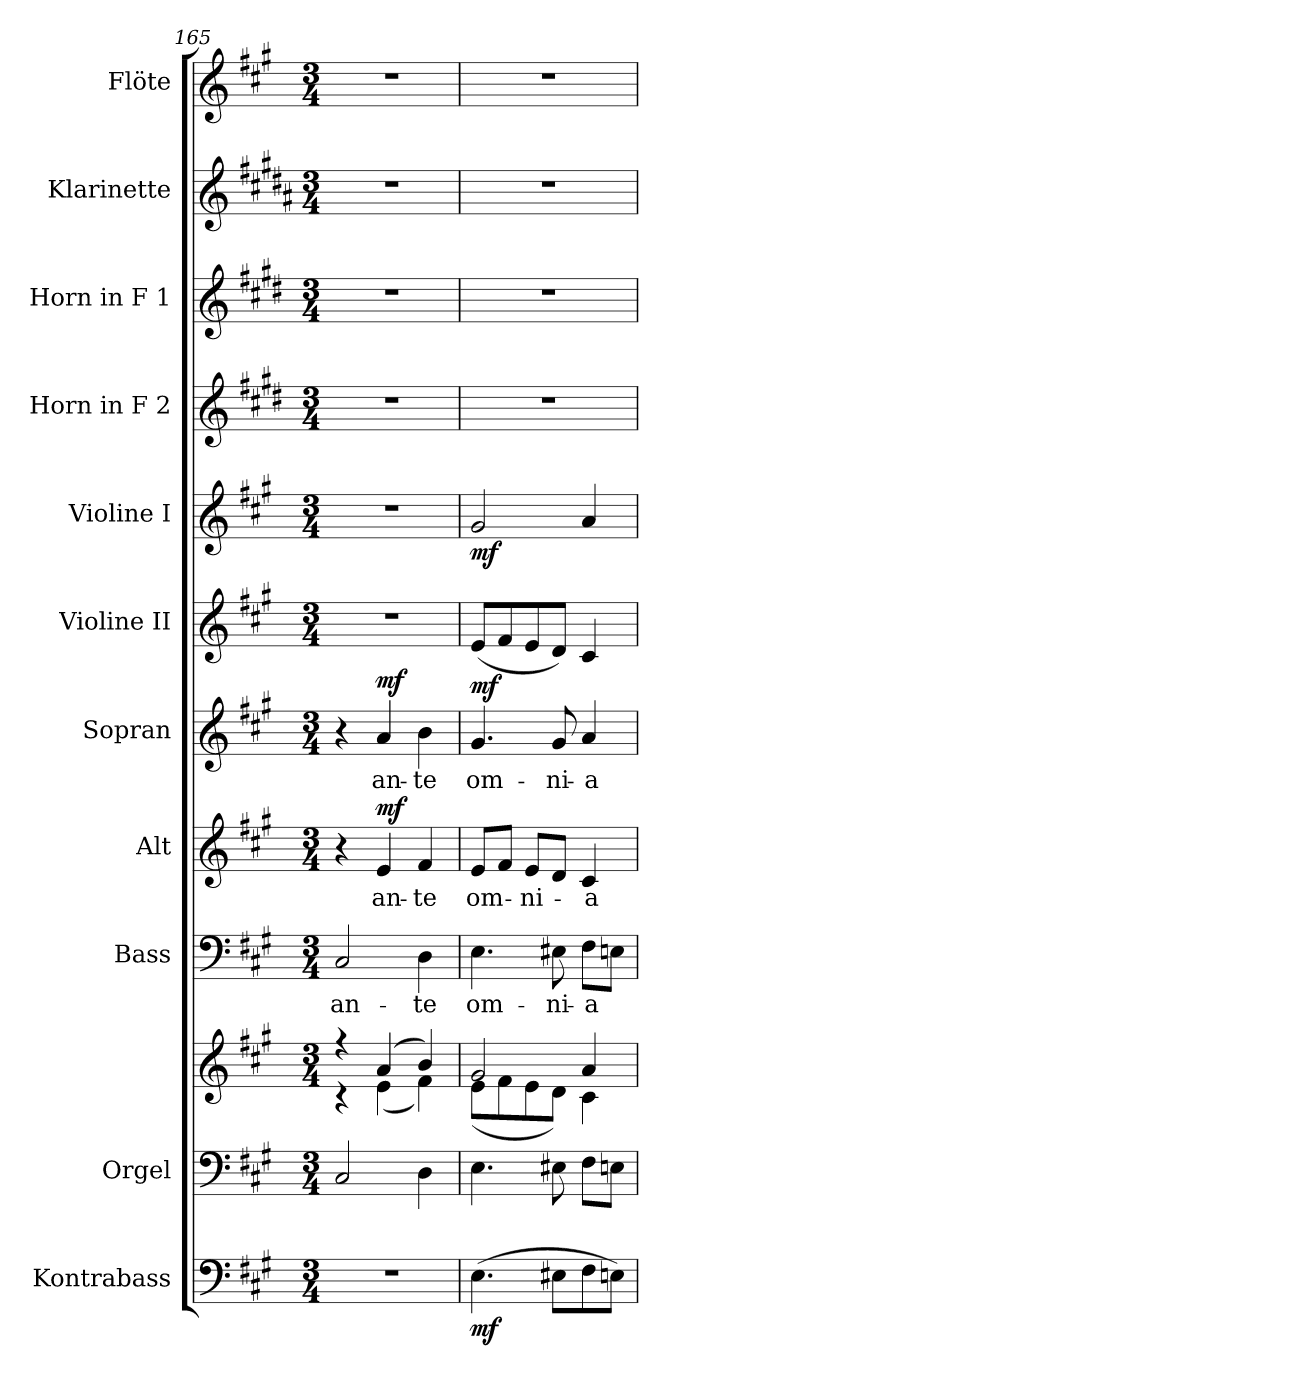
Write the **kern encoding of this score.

**kern	**dynam	**kern	**kern	**kern	**text	**kern	**text	**dynam	**kern	**text	**dynam	**kern	**dynam	**kern	**dynam	**kern	**kern	**kern	**kern
*part11	*part11	*part10	*part10	*part9	*part9	*part8	*part8	*part8	*part7	*part7	*part7	*part6	*part6	*part5	*part5	*part4	*part3	*part2	*part1
*staff12	*staff12	*staff11	*staff10	*staff9	*staff9	*staff8	*staff8	*staff8	*staff7	*staff7	*staff7	*staff6	*staff6	*staff5	*staff5	*staff4	*staff3	*staff2	*staff1
*I"Kontrabass	*	*I"Orgel	*	*I"Bass	*	*I"Alt	*	*	*I"Sopran	*	*	*I"Violine II	*	*I"Violine I	*	*I"Horn in F 2	*I"Horn in F 1	*I"Klarinette	*I"Flöte
*I'Kb.	*	*I'Org.	*	*I'B.	*	*I'A.	*	*	*I'S.	*	*	*I'Vl. II	*	*I'Vl. I	*	*	*	*I'Kl.	*I'Fl.
*clefF4	*	*clefF4	*clefG2	*clefF4	*	*clefG2	*	*	*clefG2	*	*	*clefG2	*	*clefG2	*	*clefG2	*clefG2	*clefG2	*clefG2
*ITrd7c12	*	*	*	*	*	*	*	*	*	*	*	*	*	*	*	*ITrd4c7	*ITrd4c7	*ITrd1c2	*
*k[f#c#g#]	*	*k[f#c#g#]	*k[f#c#g#]	*k[f#c#g#]	*	*k[f#c#g#]	*	*	*k[f#c#g#]	*	*	*k[f#c#g#]	*	*k[f#c#g#]	*	*k[f#c#g#]	*k[f#c#g#]	*k[f#c#g#]	*k[f#c#g#]
*A:	*	*A:	*A:	*A:	*	*A:	*	*	*A:	*	*	*A:	*	*A:	*	*A:	*A:	*A:	*A:
*M3/4	*	*M3/4	*M3/4	*M3/4	*	*M3/4	*	*	*M3/4	*	*	*M3/4	*	*M3/4	*	*M3/4	*M3/4	*M3/4	*M3/4
=165	=165	=165	=165	=165	=165	=165	=165	=165	=165	=165	=165	=165	=165	=165	=165	=165	=165	=165	=165
*	*	*	*^	*	*	*	*	*	*	*	*	*	*	*	*	*	*	*	*
!	!	!	!	!	!	!LO:LY:b	!	!	!	!	!	!	!	!	!	!	!	!	!	!
2.r	.	2C#/	4r	4r	2C#/	an-	4r	.	.	4r	.	.	2.r	.	2.r	.	2.r	2.r	2.r	2.r
!	!	!	!	!	!	!	!	!LO:LY:b	!LO:DY:a	!	!LO:LY:b	!LO:DY:a	!	!	!	!	!	!	!	!
.	.	.	(4a/	(<4e\	.	.	4e/	an-	mf	4a/	an-	mf	.	.	.	.	.	.	.	.
!	!	!	!	!	!	!LO:LY:b	!	!LO:LY:b	!	!	!LO:LY:b	!	!	!	!	!	!	!	!	!
.	.	4D\	4b/)	4f#\)	4D\	-te	4f#/	-te	.	4b\	-te	.	.	.	.	.	.	.	.	.
=166	=166	=166	=166	=166	=166	=166	=166	=166	=166	=166	=166	=166	=166	=166	=166	=166	=166	=166	=166	=166
!	!LO:DY:b	!	!	!	!	!LO:LY:b	!	!LO:LY:b	!	!	!LO:LY:b	!	!	!LO:DY:b	!	!LO:DY:b	!	!	!	!
(>4.EE\	mf	4.E\	2g#/	(<8e\L	4.E\	om-	8e/L	om-	.	4.g#/	om-	.	(<8e/L	mf	2g#/	mf	2.r	2.r	2.r	2.r
.	.	.	.	8f#\	.	.	8f#/J	.	.	.	.	.	8f#/	.	.	.	.	.	.	.
!	!	!	!	!	!	!	!	!LO:LY:b	!	!	!	!	!	!	!	!	!	!	!	!
.	.	.	.	8e\	.	.	8e/L	-ni-	.	.	.	.	8e/	.	.	.	.	.	.	.
!	!	!	!	!	!	!LO:LY:b	!	!	!	!	!LO:LY:b	!	!	!	!	!	!	!	!	!
8EE#X\L	.	8E#X\	.	8d\J)	8E#X\	-ni-	8d/J	.	.	8g#/	-ni-	.	8d/J)	.	.	.	.	.	.	.
!	!	!	!	!	!	!LO:LY:b	!	!LO:LY:b	!	!	!LO:LY:b	!	!	!	!	!	!	!	!	!
8FF#\	.	8F#\L	4a/	4c#\	8F#\L	-a	4c#/	-a	.	4a/	-a	.	4c#/	.	4a/	.	.	.	.	.
8EEn\J)	.	8En\J	.	.	8En\J	.	.	.	.	.	.	.	.	.	.	.	.	.	.	.
*	*	*	*v	*v	*	*	*	*	*	*	*	*	*	*	*	*	*	*	*	*
=	=	=	=	=	=	=	=	=	=	=	=	=	=	=	=	=	=	=	=
*-	*-	*-	*-	*-	*-	*-	*-	*-	*-	*-	*-	*-	*-	*-	*-	*-	*-	*-	*-
